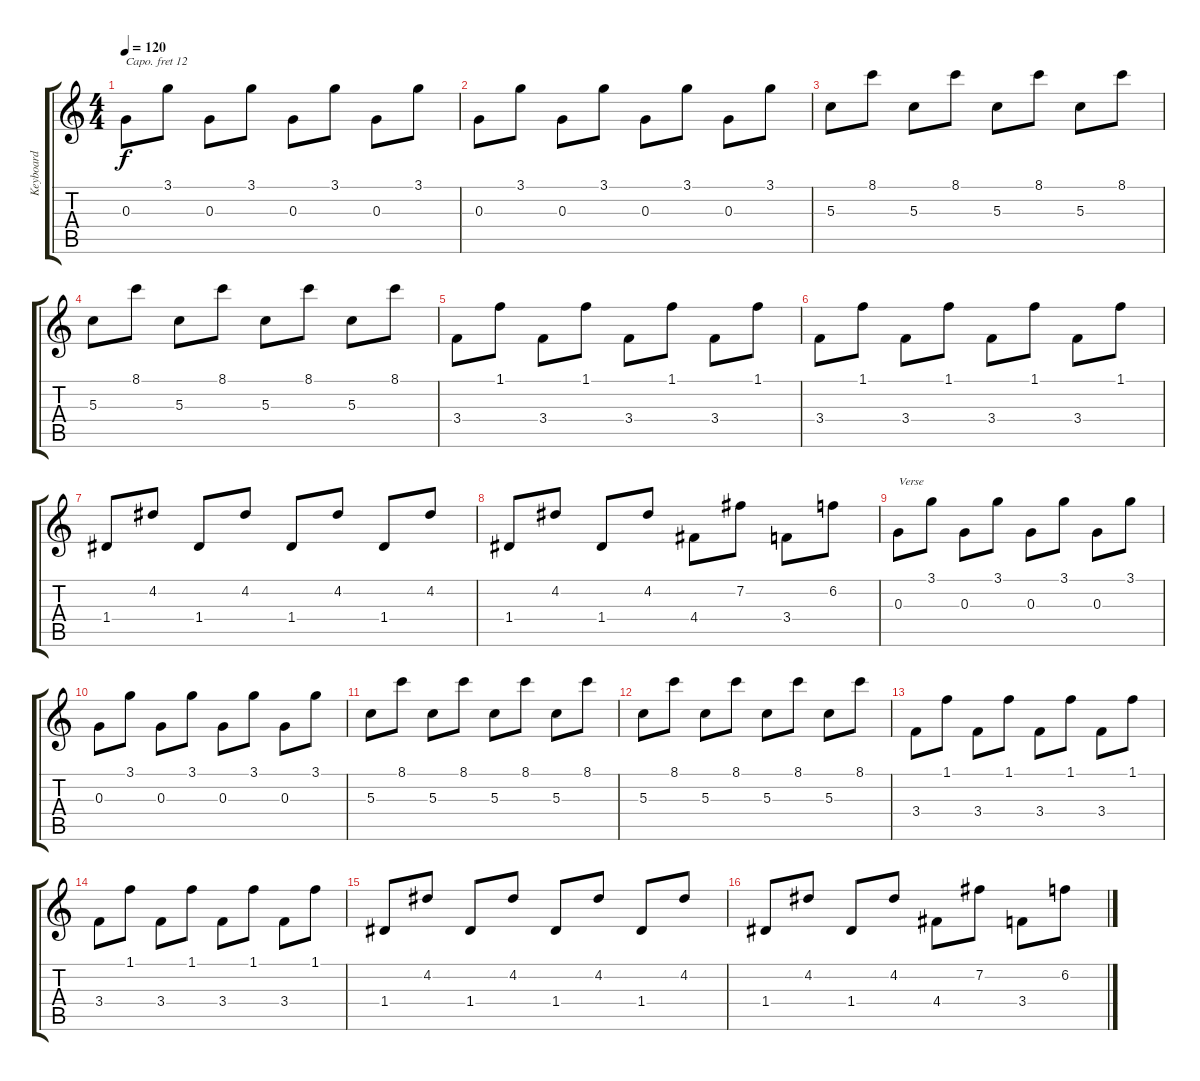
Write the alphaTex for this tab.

\track ("Keyboard" "Keyboard") {instrument rockorgan}
\staff {score tabs}
\capo 12
\tuning (E4 B3 G3 D3 A2 E2) {hide}
\ts (4 4)
\tempo 120
\clef g2
\ks c
0.3.8{dy f} 3.1.8 0.3.8 3.1.8 0.3.8 3.1.8 0.3.8 3.1.8 |
0.3.8 3.1.8 0.3.8 3.1.8 0.3.8 3.1.8 0.3.8 3.1.8 |
5.3.8 8.1.8 5.3.8 8.1.8 5.3.8 8.1.8 5.3.8 8.1.8 |
5.3.8 8.1.8 5.3.8 8.1.8 5.3.8 8.1.8 5.3.8 8.1.8 |
3.4.8 1.1.8 3.4.8 1.1.8 3.4.8 1.1.8 3.4.8 1.1.8 |
3.4.8 1.1.8 3.4.8 1.1.8 3.4.8 1.1.8 3.4.8 1.1.8 |
1.4.8 4.2.8 1.4.8 4.2.8 1.4.8 4.2.8 1.4.8 4.2.8 |
1.4.8 4.2.8 1.4.8 4.2.8 4.4.8 7.2.8 3.4.8 6.2.8 |
0.3.8{txt "Verse"} 3.1.8 0.3.8 3.1.8 0.3.8 3.1.8 0.3.8 3.1.8 |
0.3.8 3.1.8 0.3.8 3.1.8 0.3.8 3.1.8 0.3.8 3.1.8 |
5.3.8 8.1.8 5.3.8 8.1.8 5.3.8 8.1.8 5.3.8 8.1.8 |
5.3.8 8.1.8 5.3.8 8.1.8 5.3.8 8.1.8 5.3.8 8.1.8 |
3.4.8 1.1.8 3.4.8 1.1.8 3.4.8 1.1.8 3.4.8 1.1.8 |
3.4.8 1.1.8 3.4.8 1.1.8 3.4.8 1.1.8 3.4.8 1.1.8 |
1.4.8 4.2.8 1.4.8 4.2.8 1.4.8 4.2.8 1.4.8 4.2.8 |
1.4.8 4.2.8 1.4.8 4.2.8 4.4.8 7.2.8 3.4.8 6.2.8
